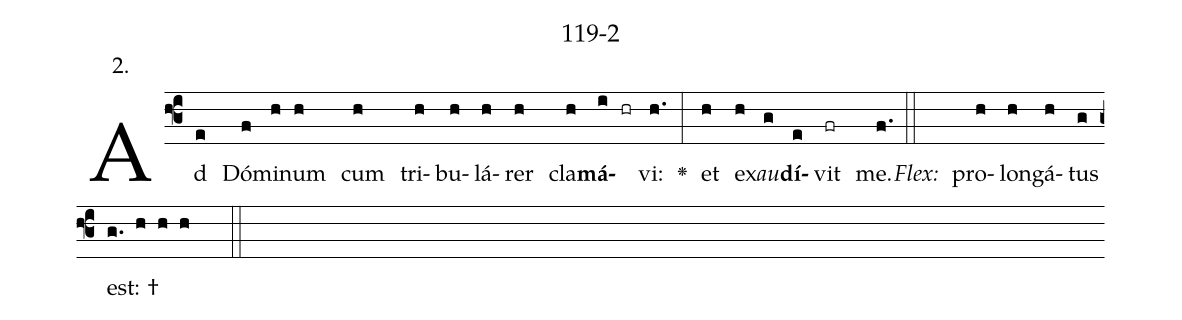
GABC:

name: 119-2;
annotation: 2.;
%%
(f3)Ad(e) Dó(f)mi(h)num(h) cum(h) tri(h)bu(h)lá(h)rer(h) cla(h)<b>má</b>(i hr)vi:(h.) <v>\greheightstar</v>(:) et(h) ex(h)<i>au</i>(g)<b>dí</b>(e)vit(fr) me.(f.) (::)
<i>Flex:</i>()  pro(h)lon(h)gá(h)tus(g) est: †(g. h h h  ::)

%E(h) u(h) o(h) u(g) a(e) e.(f.) (::)
